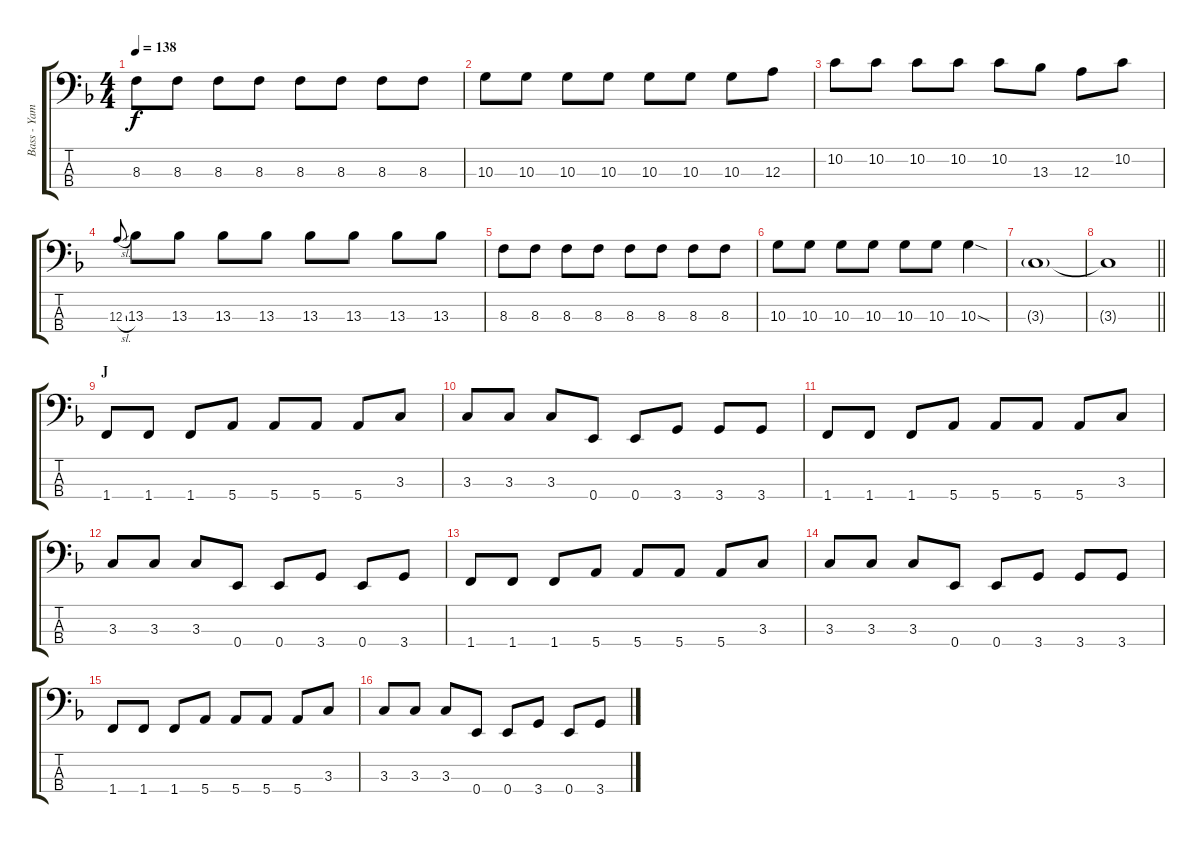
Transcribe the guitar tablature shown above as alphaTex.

\track ("Bass - Yamada" "Bass - Yam") {instrument electricbasspick}
\staff {score tabs}
\tuning (G2 D2 A1 E1) {hide}
\ts (4 4)
\tempo 138
\clef f4
\ks f
8.3.8{dy f} 8.3.8 8.3.8 8.3.8 8.3.8 8.3.8 8.3.8 8.3.8 |
10.3.8 10.3.8 10.3.8 10.3.8 10.3.8 10.3.8 10.3.8 12.3.8 |
10.2.8 10.2.8 10.2.8 10.2.8 10.2.8 13.3.8 12.3.8 10.2.8 |
12.3{sl}.8{gr onbeat} 13.3.8 13.3.8 13.3.8 13.3.8 13.3.8 13.3.8 13.3.8 13.3.8 |
8.3.8 8.3.8 8.3.8 8.3.8 8.3.8 8.3.8 8.3.8 8.3.8 |
10.3.8 10.3.8 10.3.8 10.3.8 10.3.8 10.3.8 10.3{sod}.4 |
3.3{g}.1 |
\barLineRight lightlight
3.3{t}.1 |
\section ("" "J")
1.4.8 1.4.8 1.4.8 5.4.8 5.4.8 5.4.8 5.4.8 3.3.8 |
3.3.8 3.3.8 3.3.8 0.4.8 0.4.8 3.4.8 3.4.8 3.4.8 |
1.4.8 1.4.8 1.4.8 5.4.8 5.4.8 5.4.8 5.4.8 3.3.8 |
3.3.8 3.3.8 3.3.8 0.4.8 0.4.8 3.4.8 0.4.8 3.4.8 |
1.4.8 1.4.8 1.4.8 5.4.8 5.4.8 5.4.8 5.4.8 3.3.8 |
3.3.8 3.3.8 3.3.8 0.4.8 0.4.8 3.4.8 3.4.8 3.4.8 |
1.4.8 1.4.8 1.4.8 5.4.8 5.4.8 5.4.8 5.4.8 3.3.8 |
3.3.8 3.3.8 3.3.8 0.4.8 0.4.8 3.4.8 0.4.8 3.4.8
